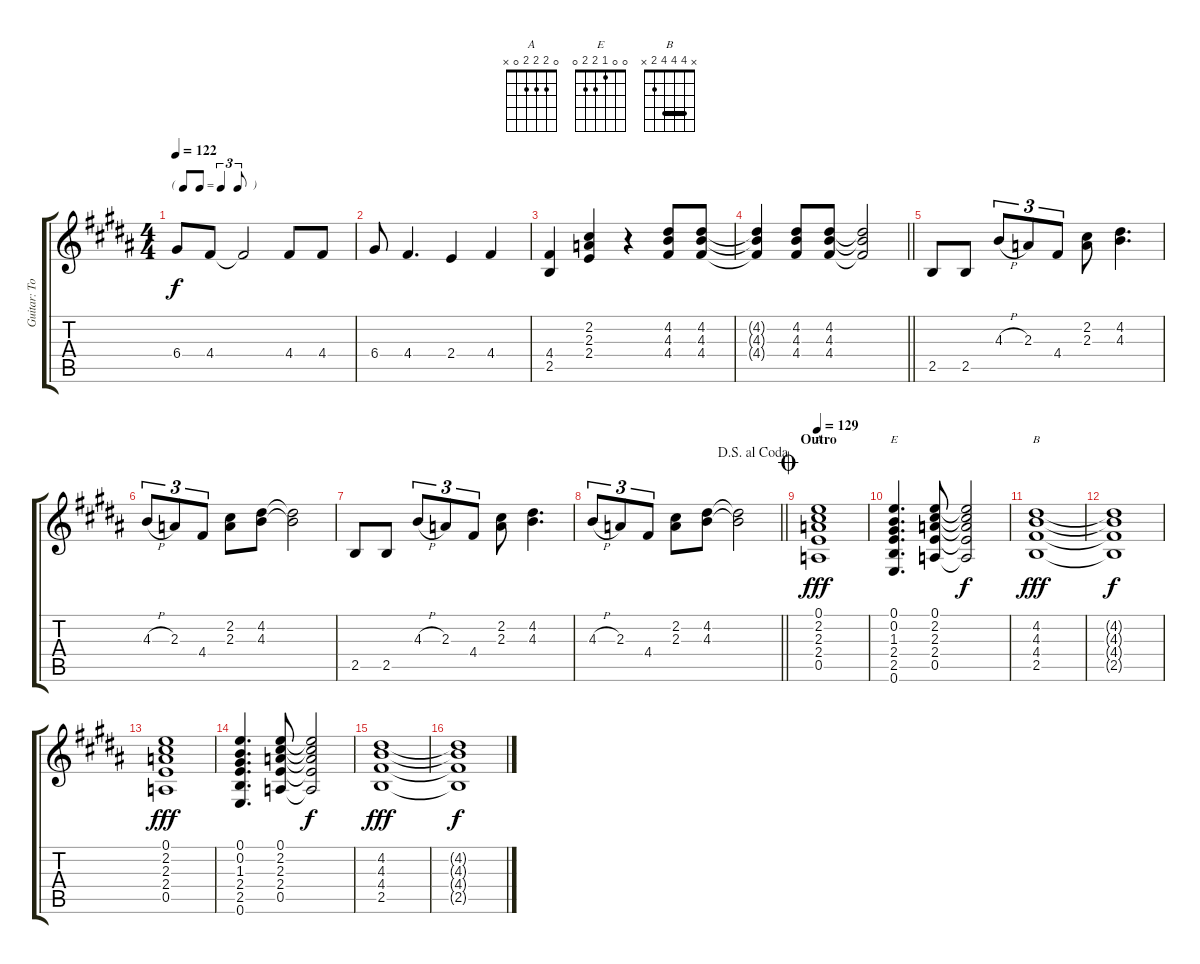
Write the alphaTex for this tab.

\track ("Guitar: Tony" "Guitar: To") {instrument distortionguitar}
\staff {score tabs}
\tuning (E4 B3 G3 D3 A2 E2) {hide}
\chord ("A" 0 2 2 2 0 x)
\chord ("E" 0 0 1 2 2 0)
\chord ("B" x 4 4 4 2 x) {barre 4}
\ts (4 4)
\tf triplet8th
\tempo 122
\clef g2
\ks b
6.4.8{dy f} 4.4.8 4.4{t}.2 4.4.8 4.4.8 |
6.4.8 4.4.4{d} 2.4.4 4.4.4 |
(4.4 2.5).4 (2.2 2.3 2.4).4 r.4 (4.2 4.3 4.4).8 (4.2 4.3 4.4).8 |
\barLineRight lightlight
(4.2{t} 4.3{t} 4.4{t}).4 (4.2 4.3 4.4).8 (4.2 4.3 4.4).8 (4.2{t} 4.3{t} 4.4{t}).2 |
2.5.8 2.5.8 4.3{h}.8{tu (3 2)} 2.3.8{tu (3 2)} 4.4.8{tu (3 2)} (2.2 2.3).8 (4.2 4.3).4{d} |
4.3{h}.8{tu (3 2)} 2.3.8{tu (3 2)} 4.4.8{tu (3 2)} (2.2 2.3).8 (4.2 4.3).8 (4.2{t} 4.3{t}).2 |
2.5.8 2.5.8 4.3{h}.8{tu (3 2)} 2.3.8{tu (3 2)} 4.4.8{tu (3 2)} (2.2 2.3).8 (4.2 4.3).4{d} |
\jump dalsegnoalcoda
\barLineRight lightlight
4.3{h}.8{tu (3 2)} 2.3.8{tu (3 2)} 4.4.8{tu (3 2)} (2.2 2.3).8 (4.2 4.3).8 (4.2{t} 4.3{t}).2 |
\section ("" "Outro")
\jump coda
\tempo 129
(0.1 2.2 2.3 2.4 0.5).1{ch "A" dy fff} |
(0.1 0.2 1.3 2.4 2.5 0.6).4{d ch "E"} (0.1 2.2 2.3 2.4 0.5).8 (0.1{t} 2.2{t} 2.3{t} 2.4{t} 0.5{t}).2{dy f} |
(4.2 4.3 4.4 2.5).1{ch "B" dy fff} |
(4.2{t} 4.3{t} 4.4{t} 2.5{t}).1{dy f} |
(0.1 2.2 2.3 2.4 0.5).1{dy fff} |
(0.1 0.2 1.3 2.4 2.5 0.6).4{d} (0.1 2.2 2.3 2.4 0.5).8 (0.1{t} 2.2{t} 2.3{t} 2.4{t} 0.5{t}).2{dy f} |
(4.2 4.3 4.4 2.5).1{dy fff} |
(4.2{t} 4.3{t} 4.4{t} 2.5{t}).1{dy f}
